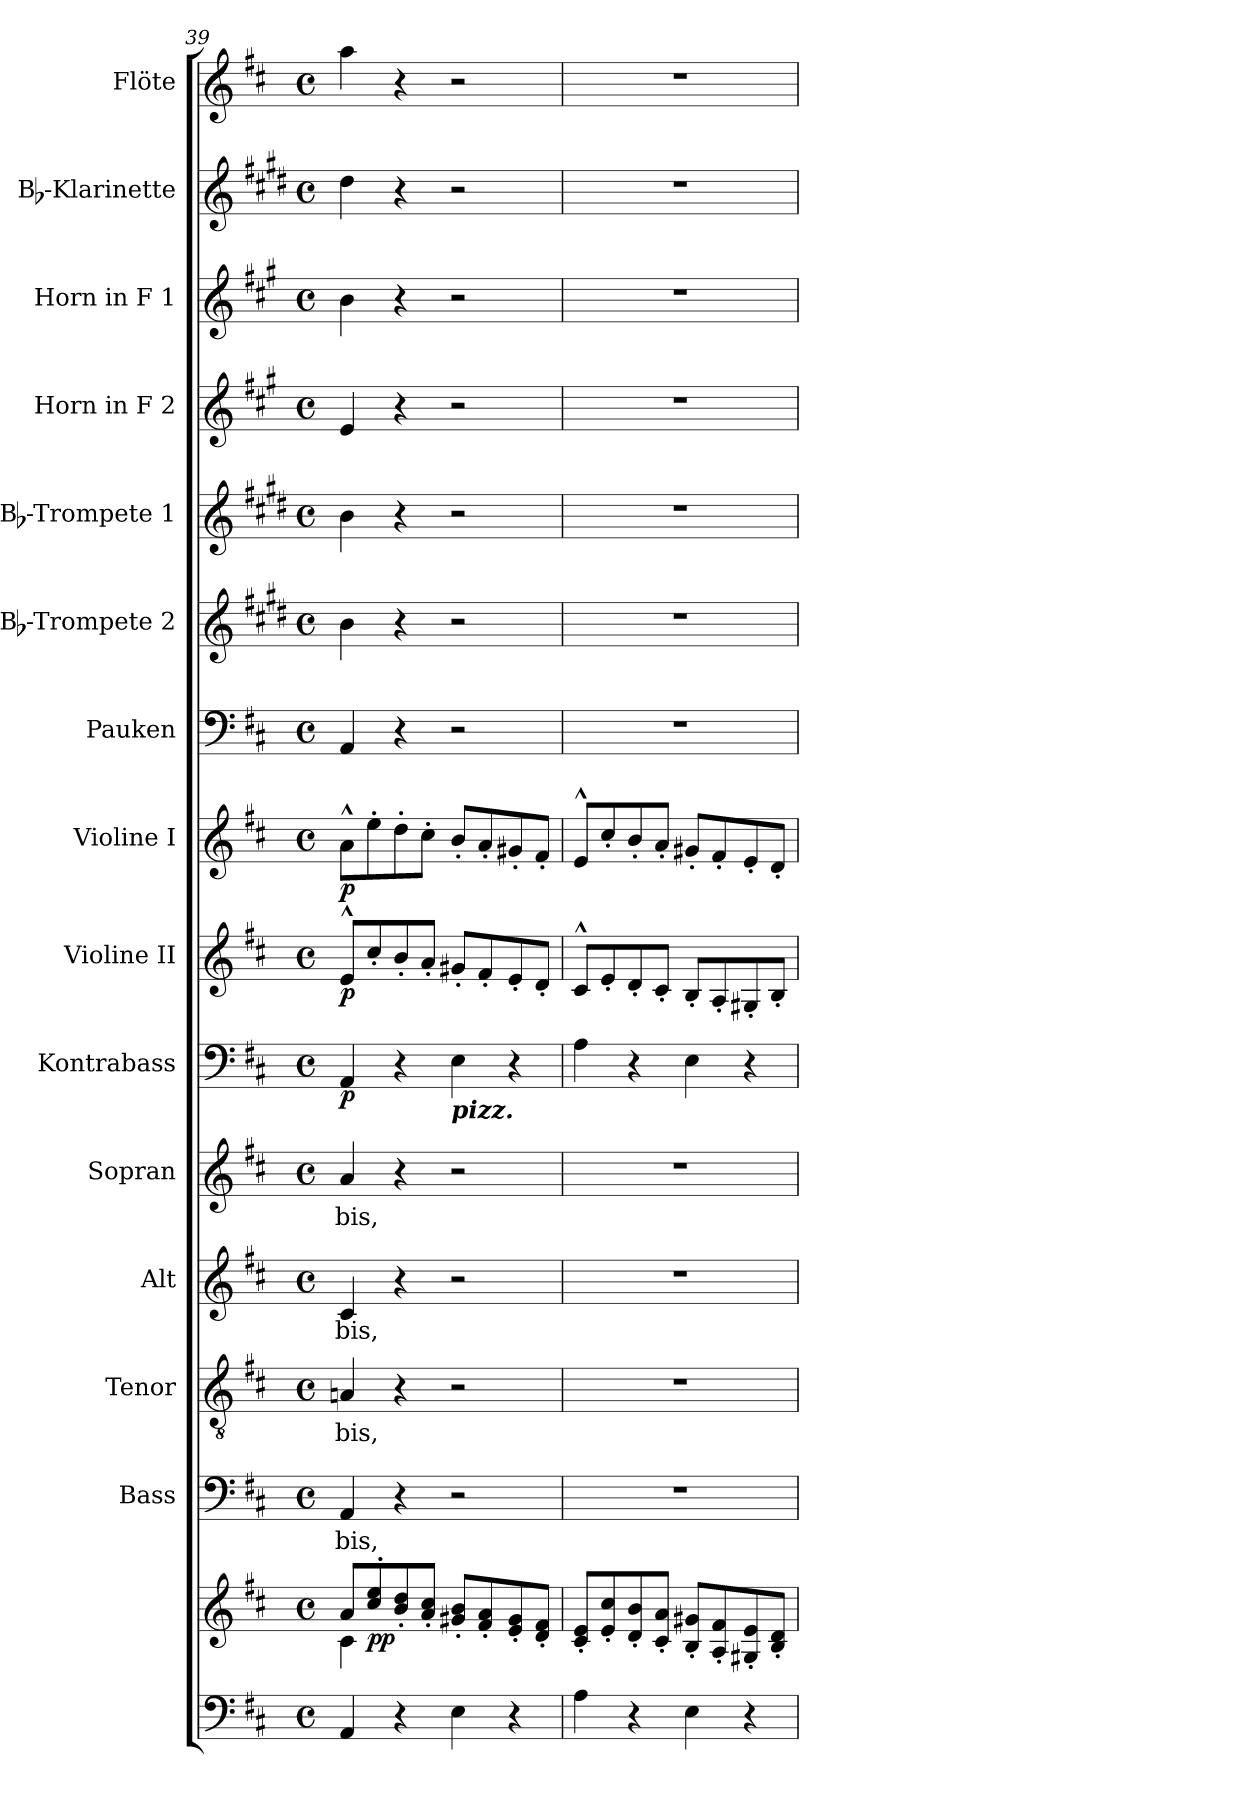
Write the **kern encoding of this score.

**kern	**kern	**dynam	**kern	**text	**kern	**text	**kern	**text	**kern	**text	**kern	**dynam	**kern	**dynam	**kern	**dynam	**kern	**kern	**kern	**kern	**kern	**kern	**kern
*part15	*part15	*part15	*part14	*part14	*part13	*part13	*part12	*part12	*part11	*part11	*part10	*part10	*part9	*part9	*part8	*part8	*part7	*part6	*part5	*part4	*part3	*part2	*part1
*staff16	*staff15	*staff15/16	*staff14	*staff14	*staff13	*staff13	*staff12	*staff12	*staff11	*staff11	*staff10	*staff10	*staff9	*staff9	*staff8	*staff8	*staff7	*staff6	*staff5	*staff4	*staff3	*staff2	*staff1
*	*	*	*I"Bass	*	*I"Tenor	*	*I"Alt	*	*I"Sopran	*	*I"Kontrabass	*	*I"Violine II	*	*I"Violine I	*	*I"Pauken	*I"Bb-Trompete 2	*I"Bb-Trompete 1	*I"Horn in F 2	*I"Horn in F 1	*I"Bb-Klarinette	*I"Flöte
*	*	*	*I'B.	*	*I'T.	*	*I'A.	*	*I'S.	*	*I'Kb.	*	*I'Vl. II	*	*I'Vl. I	*	*I'Pk.	*I'Bb Trp. 2	*I'Bb Trp. 1	*	*	*I'Bb Kl.	*I'Fl.
*clefF4	*clefG2	*	*clefF4	*	*clefGv2	*	*clefG2	*	*clefG2	*	*clefF4	*	*clefG2	*	*clefG2	*	*clefF4	*clefG2	*clefG2	*clefG2	*clefG2	*clefG2	*clefG2
*	*	*	*	*	*	*	*	*	*	*	*ITrd7c12	*	*	*	*	*	*	*ITrd1c2	*ITrd1c2	*ITrd4c7	*ITrd4c7	*ITrd1c2	*
*k[f#c#]	*k[f#c#]	*	*k[f#c#]	*	*k[f#c#]	*	*k[f#c#]	*	*k[f#c#]	*	*k[f#c#]	*	*k[f#c#]	*	*k[f#c#]	*	*k[f#c#]	*k[f#c#]	*k[f#c#]	*k[f#c#]	*k[f#c#]	*k[f#c#]	*k[f#c#]
*D:	*D:	*	*D:	*	*D:	*	*D:	*	*D:	*	*D:	*	*D:	*	*D:	*	*D:	*D:	*D:	*D:	*D:	*D:	*D:
*M4/4	*M4/4	*	*M4/4	*	*M4/4	*	*M4/4	*	*M4/4	*	*M4/4	*	*M4/4	*	*M4/4	*	*M4/4	*M4/4	*M4/4	*M4/4	*M4/4	*M4/4	*M4/4
*met(c)	*met(c)	*	*met(c)	*	*met(c)	*	*met(c)	*	*met(c)	*	*met(c)	*	*met(c)	*	*met(c)	*	*met(c)	*met(c)	*met(c)	*met(c)	*met(c)	*met(c)	*met(c)
=39	=39	=39	=39	=39	=39	=39	=39	=39	=39	=39	=39	=39	=39	=39	=39	=39	=39	=39	=39	=39	=39	=39	=39
*	*^	*	*	*	*	*	*	*	*	*	*	*	*	*	*	*	*	*	*	*	*	*	*
!	!	!	!	!	!LO:LY:b	!	!LO:LY:b	!	!LO:LY:b	!	!LO:LY:b	!	!LO:DY:b	!	!LO:DY:b	!	!LO:DY:b	!	!	!	!	!	!	!
4AA/	8a/L	4c#\	.	4AA/	-bis,	4An/	-bis,	4c#/	-bis,	4a/	-bis,	4AAA/	p	8e^^</L	p	8a^^>\L	p	4AA/	4a\	4a\	4A/	4e\	4cc#\	4aa\
!	!	!	!LO:DY:b	!	!	!	!	!	!	!	!	!	!	!	!	!	!	!	!	!	!	!	!	!
.	8cc#/'< 8ee/'<	.	pp	.	.	.	.	.	.	.	.	.	.	8cc#'</	.	8ee'>\	.	.	.	.	.	.	.	.
4r	8b/'< 8dd/'<	2.ryy	.	4r	.	4r	.	4r	.	4r	.	4r	.	8b'</	.	8dd'>\	.	4r	4r	4r	4r	4r	4r	4r
.	8a/'< 8cc#/'<J	.	.	.	.	.	.	.	.	.	.	.	.	8a'</J	.	8cc#'>\J	.	.	.	.	.	.	.	.
!	!	!	!	!	!	!	!	!	!	!	!	!LO:TX:b:Bi:t=pizz.	!	!	!	!	!	!	!	!	!	!	!	!
4E\	8g#X/'< 8b/'<L	.	.	2r	.	2r	.	2r	.	2r	.	4EE\	.	8g#X'</L	.	8b'</L	.	2r	2r	2r	2r	2r	2r	2r
.	8f#/'< 8a/'<	.	.	.	.	.	.	.	.	.	.	.	.	8f#'</	.	8a'</	.	.	.	.	.	.	.	.
4r	8e/'< 8g#/'<	.	.	.	.	.	.	.	.	.	.	4r	.	8e'</	.	8g#X'</	.	.	.	.	.	.	.	.
.	8d/'< 8f#/'<J	.	.	.	.	.	.	.	.	.	.	.	.	8d'</J	.	8f#'</J	.	.	.	.	.	.	.	.
*	*v	*v	*	*	*	*	*	*	*	*	*	*	*	*	*	*	*	*	*	*	*	*	*	*
=40	=40	=40	=40	=40	=40	=40	=40	=40	=40	=40	=40	=40	=40	=40	=40	=40	=40	=40	=40	=40	=40	=40	=40
4A\	8c#/'< 8e/'<L	.	1r	.	1r	.	1r	.	1r	.	4AA\	.	8c#^^</L	.	8e^^</L	.	1r	1r	1r	1r	1r	1r	1r
.	8e/'< 8cc#/'<	.	.	.	.	.	.	.	.	.	.	.	8e'</	.	8cc#'</	.	.	.	.	.	.	.	.
4r	8d/'< 8b/'<	.	.	.	.	.	.	.	.	.	4r	.	8d'</	.	8b'</	.	.	.	.	.	.	.	.
.	8c#/'< 8a/'<J	.	.	.	.	.	.	.	.	.	.	.	8c#'</J	.	8a'</J	.	.	.	.	.	.	.	.
4E\	8B/'< 8g#X/'<L	.	.	.	.	.	.	.	.	.	4EE\	.	8B'</L	.	8g#X'</L	.	.	.	.	.	.	.	.
.	8A/'< 8f#/'<	.	.	.	.	.	.	.	.	.	.	.	8A'</	.	8f#'</	.	.	.	.	.	.	.	.
4r	8G#X/'< 8e/'<	.	.	.	.	.	.	.	.	.	4r	.	8G#X'</	.	8e'</	.	.	.	.	.	.	.	.
.	8B/'< 8d/'<J	.	.	.	.	.	.	.	.	.	.	.	8B'</J	.	8d'</J	.	.	.	.	.	.	.	.
=	=	=	=	=	=	=	=	=	=	=	=	=	=	=	=	=	=	=	=	=	=	=	=
*-	*-	*-	*-	*-	*-	*-	*-	*-	*-	*-	*-	*-	*-	*-	*-	*-	*-	*-	*-	*-	*-	*-	*-
